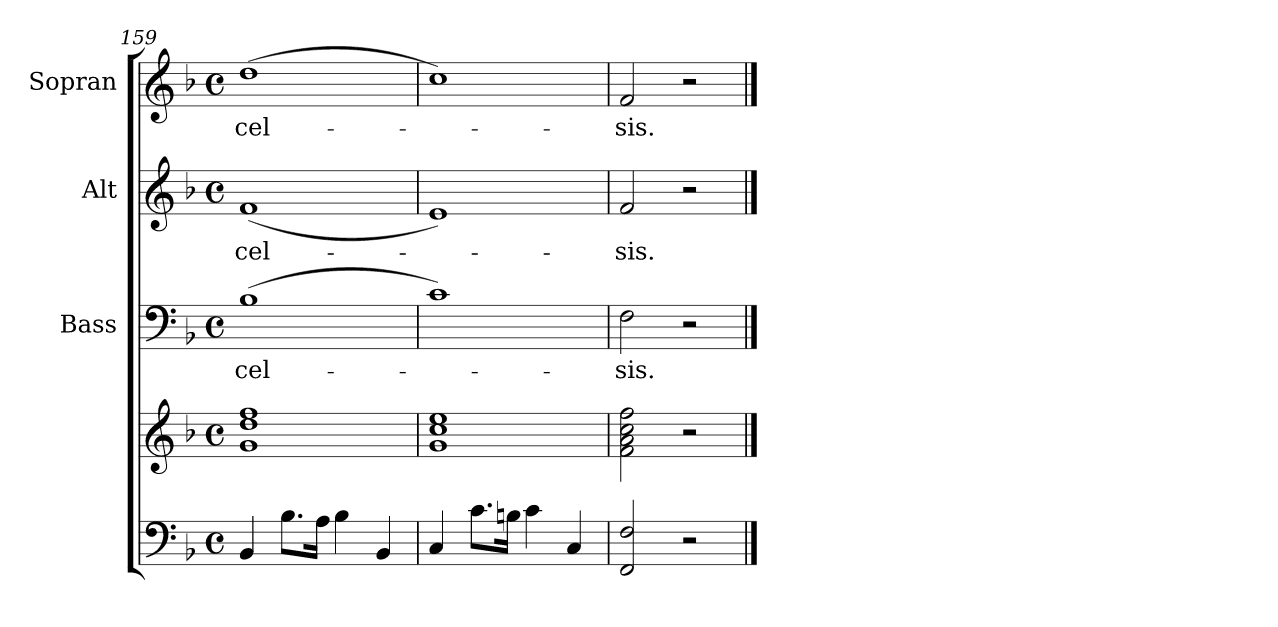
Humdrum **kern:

**kern	**kern	**kern	**text	**kern	**text	**kern	**text
*part4	*part4	*part3	*part3	*part2	*part2	*part1	*part1
*staff5	*staff4	*staff3	*staff3	*staff2	*staff2	*staff1	*staff1
*	*	*I"Bass	*	*I"Alt	*	*I"Sopran	*
*	*	*I'B.	*	*I'A.	*	*I'S.	*
*clefF4	*clefG2	*clefF4	*	*clefG2	*	*clefG2	*
*k[b-]	*k[b-]	*k[b-]	*	*k[b-]	*	*k[b-]	*
*F:	*F:	*F:	*	*F:	*	*F:	*
*M4/4	*M4/4	*M4/4	*	*M4/4	*	*M4/4	*
*met(c)	*met(c)	*met(c)	*	*met(c)	*	*met(c)	*
=159	=159	=159	=159	=159	=159	=159	=159
*	*^	*	*	*	*	*	*
!	!	!	!	!LO:LY:b	!	!LO:LY:b	!	!LO:LY:b
4BB-/	1dd 1ff	1g	(>1B-	-cel-	(<1f	-cel-	(>1dd	-cel-
8.B-\L	.	.	.	.	.	.	.	.
16A\Jk	.	.	.	.	.	.	.	.
4B-\	.	.	.	.	.	.	.	.
4BB-/	.	.	.	.	.	.	.	.
=160	=160	=160	=160	=160	=160	=160	=160	=160
4C/	1cc 1ee	1g	1c)	.	1e)	.	1cc)	.
8.c\L	.	.	.	.	.	.	.	.
16Bn\Jk	.	.	.	.	.	.	.	.
4c\	.	.	.	.	.	.	.	.
4C/	.	.	.	.	.	.	.	.
*	*v	*v	*	*	*	*	*	*
=161	=161	=161	=161	=161	=161	=161	=161
!	!	!	!LO:LY:b	!	!LO:LY:b	!	!LO:LY:b
2FF/ 2F/	2f\ 2a\ 2cc\ 2ff\	2F\	-sis.	2f/	-sis.	2f/	-sis.
2r	2r	2r	.	2r	.	2r	.
==	==	==	==	==	==	==	==
*-	*-	*-	*-	*-	*-	*-	*-
